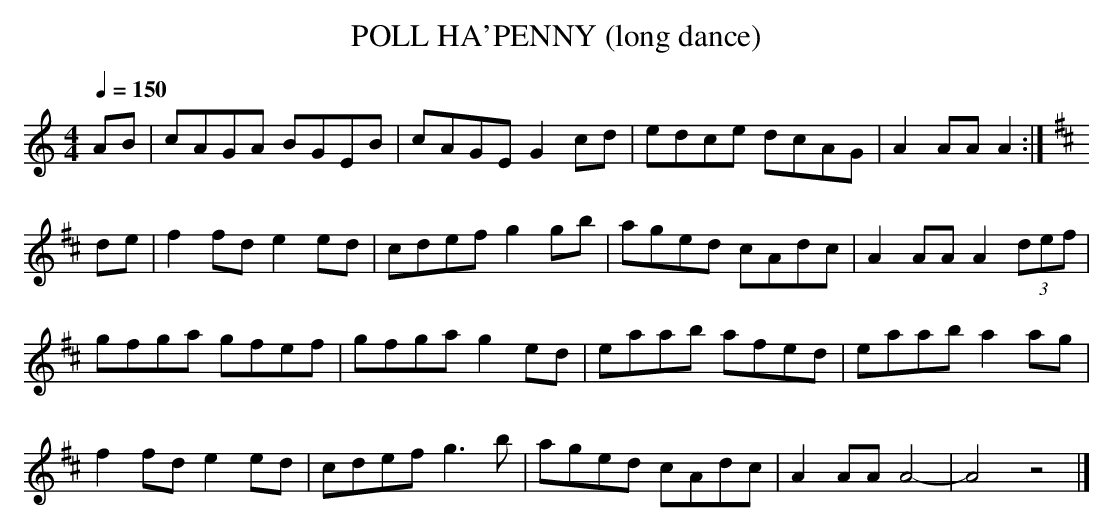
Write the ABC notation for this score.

X:1
T:POLL HA'PENNY (long dance)
c's in the first four measures should be natural.
With that in mind I've changed the key signatures
around a bit. (If you esnt to hear how O'Neill's
version sounds, replace K:Am with K:D.)
of m.1 was /cAAB/. I changed both.
Q:1/4=150
M:4/4
L:1/8
K:Am
AB|cAGA BGEB|cAGE G2cd|edce dcAG|A2AA A2:|
K:D
de|f2fd e2ed|cdef g2gb|aged cAdc|A2AA A2 (3def|
gfga gfef|gfga g2ed|eaab afed|eaab a2ag|
f2fd e2ed|cdef g3b|aged cAdc|A2AA A4-|A4z4|]
